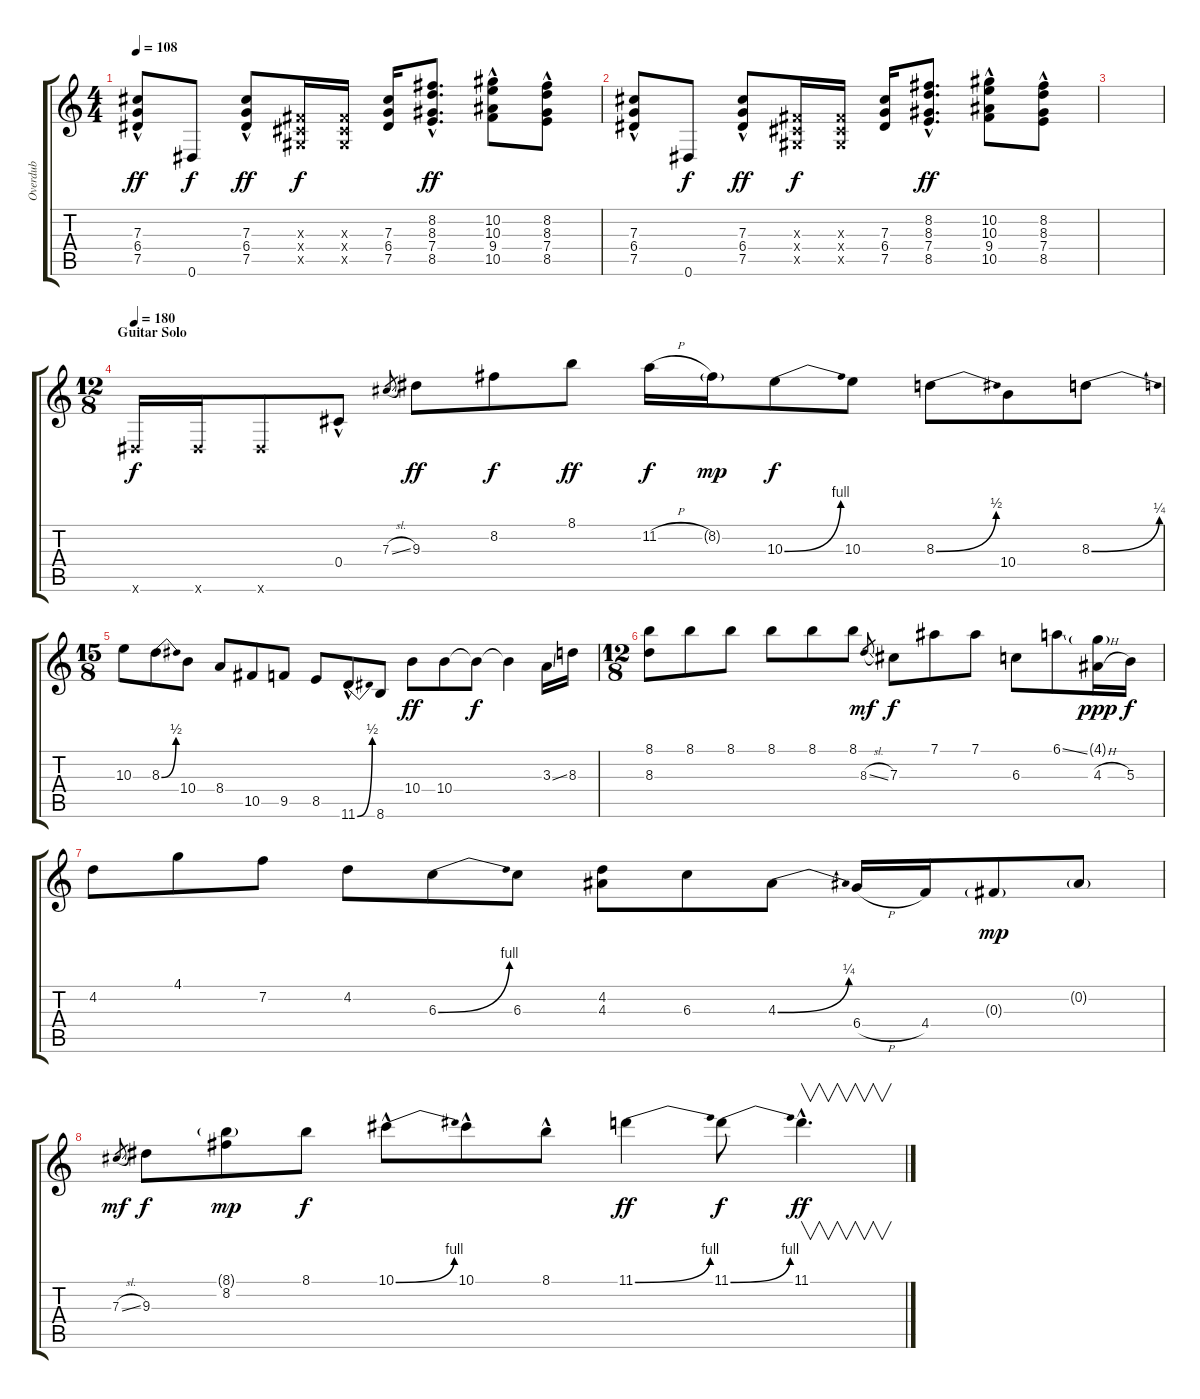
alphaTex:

\track ("Overdub" "Overdub") {instrument fretlessbass}
\staff {score tabs}
\tuning (Eb4 Bb3 Gb3 Db3 Ab2 Eb2) {hide}
\ts (4 4)
\tempo 108
\clef g2
\ks c
(7.3{hac} 6.4{hac} 7.5{hac}).8{dy ff} 0.6.8{dy f} (7.3{hac} 6.4{hac} 7.5{hac}).8{dy ff} (0.3{x} 0.4{x} 0.5{x}).16{dy f} (0.3{x} 0.4{x} 0.5{x}).16 (7.3 6.4 7.5).16 (8.2{hac} 8.3{hac} 7.4{hac} 8.5{hac}).8{d dy ff} (10.2{hac} 10.3{hac} 9.4{hac} 10.5{hac}).8 (8.2{hac} 8.3{hac} 7.4{hac} 8.5{hac}).8 |
(7.3{hac} 6.4{hac} 7.5{hac}).8 0.6.8{dy f} (7.3{hac} 6.4{hac} 7.5{hac}).8{dy ff} (0.3{x} 0.4{x} 0.5{x}).16{dy f} (0.3{x} 0.4{x} 0.5{x}).16 (7.3 6.4 7.5).16 (8.2{hac} 8.3{hac} 7.4{hac} 8.5{hac}).8{d dy ff} (10.2{hac} 10.3{hac} 9.4{hac} 10.5{hac}).8 (8.2{hac} 8.3{hac} 7.4{hac} 8.5{hac}).8 |
|
\ts (12 8)
\section ("" "Guitar Solo")
\tempo 180
0.6{x}.16{dy f} 0.6{x}.16 0.6{x}.8 0.4{hac}.8 7.3{sl}.8{gr} 9.3.8{dy ff} 8.2.8{dy f} 8.1.8{dy ff} 11.2{h}.16{dy f} 8.2{g}.16{dy mp} 10.3{be (bend 0 0 60 4)}.8{dy f} 10.3.8 8.3{be (bend 0 0 60 2)}.8 10.4.8 8.3{be (bend 0 0 60 1)}.8 |
\ts (15 8)
10.3.8 8.3{be (bend 0 0 60 2)}.8 10.4.8 8.4.8 10.5.8 9.5.8 8.5.8 11.6{be (bend 0 0 60 2) hac}.8 8.6.8 10.4.8{dy ff} 10.4.8 10.4{t}.8{dy f} 10.4{t}.4 3.3{ss}.16 8.3.16 |
\ts (12 8)
(8.1 8.3).8 8.1.8 8.1.8 8.1.8 8.1.8 8.1.8 8.3{sl}.8{gr dy mf} 7.3.8{dy f} 7.1.8 7.1.8 6.3.8 6.1{ss}.8 (4.1{g} 4.3{h}).16{dy ppp} 5.3.16{dy f} |
4.2.8 4.1.8 7.2.8 4.2.8 6.3{be (bend 0 0 60 4)}.8 6.3.8 (4.2 4.3).8 6.3.8 4.3{be (bend 0 0 60 1)}.8 6.4{h}.16 4.4.16 0.3{g}.8{dy mp} 0.2{g}.8 |
7.3{sl}.8{gr dy mf} 9.3.8{dy f} (8.1{g} 8.2).8{dy mp} 8.1.8{dy f} 10.1{be (bend 0 0 60 4) hac}.8 10.1{hac}.8 8.1{hac}.8 11.1{be (bend 0 0 60 4)}.4{dy ff} 11.1{be (bend 0 0 60 4)}.8{dy f} 11.1{hac}.4{v d dy ff}
